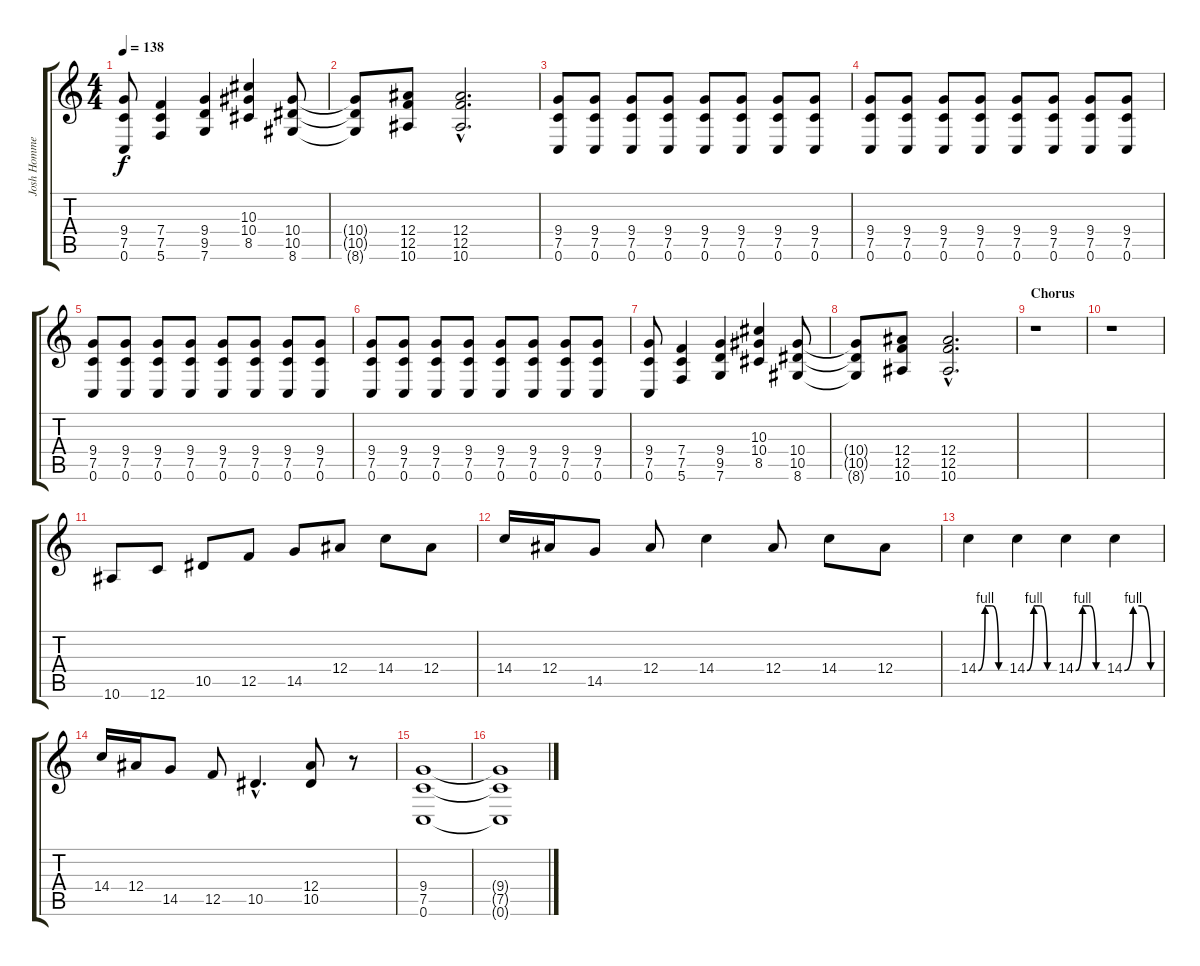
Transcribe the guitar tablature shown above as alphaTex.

\track ("Josh Homme" "Josh Homme") {instrument distortionguitar}
\staff {score tabs}
\tuning (C4 G3 Eb3 Bb2 F2 C2) {hide}
\ts (4 4)
\tempo 138
\clef g2
\ks c
(9.4 7.5 0.6).8{dy f} (7.4 7.5 5.6).4 (9.4 9.5 7.6).4 (10.3 10.4 8.5).4 (10.4 10.5 8.6).8 |
(10.4{t} 10.5{t} 8.6{t}).8 (12.4 12.5 10.6).8 (12.4{hac} 12.5{hac} 10.6{hac}).2{d} |
(9.4 7.5 0.6).8 (9.4 7.5 0.6).8 (9.4 7.5 0.6).8 (9.4 7.5 0.6).8 (9.4 7.5 0.6).8 (9.4 7.5 0.6).8 (9.4 7.5 0.6).8 (9.4 7.5 0.6).8 |
(9.4 7.5 0.6).8 (9.4 7.5 0.6).8 (9.4 7.5 0.6).8 (9.4 7.5 0.6).8 (9.4 7.5 0.6).8 (9.4 7.5 0.6).8 (9.4 7.5 0.6).8 (9.4 7.5 0.6).8 |
(9.4 7.5 0.6).8 (9.4 7.5 0.6).8 (9.4 7.5 0.6).8 (9.4 7.5 0.6).8 (9.4 7.5 0.6).8 (9.4 7.5 0.6).8 (9.4 7.5 0.6).8 (9.4 7.5 0.6).8 |
(9.4 7.5 0.6).8 (9.4 7.5 0.6).8 (9.4 7.5 0.6).8 (9.4 7.5 0.6).8 (9.4 7.5 0.6).8 (9.4 7.5 0.6).8 (9.4 7.5 0.6).8 (9.4 7.5 0.6).8 |
(9.4 7.5 0.6).8 (7.4 7.5 5.6).4 (9.4 9.5 7.6).4 (10.3 10.4 8.5).4 (10.4 10.5 8.6).8 |
(10.4{t} 10.5{t} 8.6{t}).8 (12.4 12.5 10.6).8 (12.4{hac} 12.5{hac} 10.6{hac}).2{d} |
\section ("" "Chorus")
r.1 |
r.1 |
10.6.8 12.6.8 10.5.8 12.5.8 14.5.8 12.4.8 14.4.8 12.4.8 |
14.4.16 12.4.16 14.5.8 12.4.8 14.4.4 12.4.8 14.4.8 12.4.8 |
14.4{be (custom 0 0 15 4 30 4 45 0 60 0)}.4 14.4{be (custom 0 0 15 4 30 4 45 0 60 0)}.4 14.4{be (custom 0 0 15 4 30 4 45 0 60 0)}.4 14.4{be (custom 0 0 15 4 30 4 45 0 60 0)}.4 |
14.4.16 12.4.16 14.5.8 12.5.8 10.5{hac}.4{d} (12.4 10.5).8 r.8 |
(9.4 7.5 0.6).1 |
(9.4{t} 7.5{t} 0.6{t}).1
